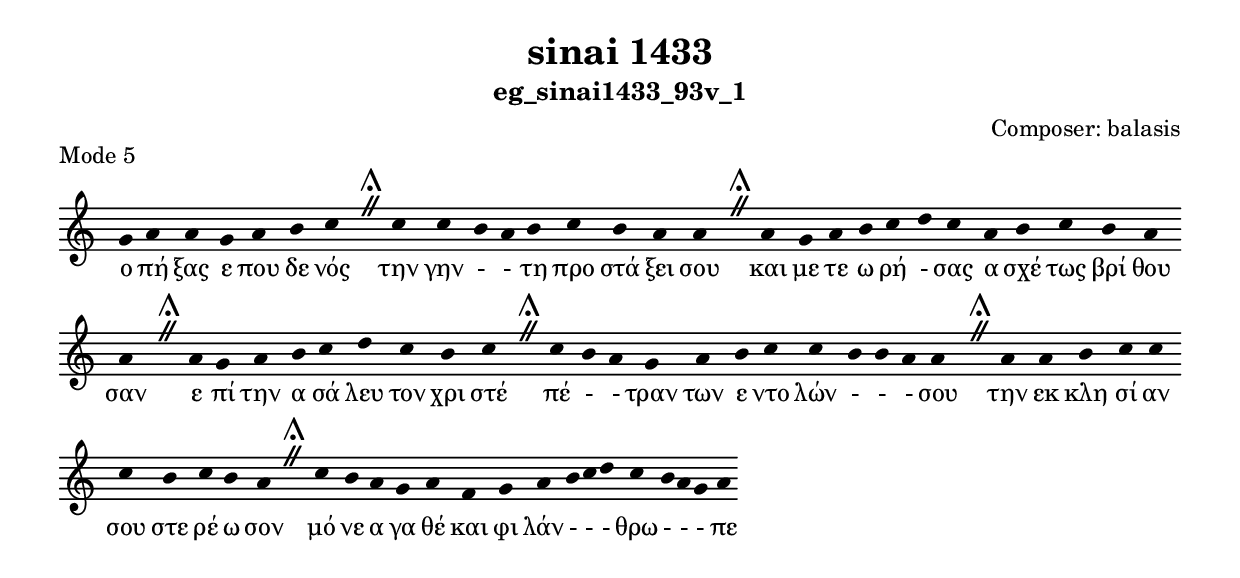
\include "gregorian.ly"

	\header {
 	  title = "sinai 1433"
	  subtitle = "eg_sinai1433_93v_1"
	  composer = "Composer: balasis"
	  piece = "Mode 5"
	}

	chant = {
	  g'4 a'4 a'4 g'4 a'4 b'4 c''4 \divisioMaior
 c''4 c''4 b'4 a'4 b'4 c''4 b'4 a'4 a'4 \divisioMaior
 a'4 g'4 a'4 b'4 c''4 d''4 c''4 a'4 b'4 c''4 b'4 a'4 a'4 \divisioMaior
 a'4 g'4 a'4 b'4 c''4 d''4 c''4 b'4 c''4 \divisioMaior
 c''4 b'4 a'4 g'4 a'4 b'4 c''4 c''4 b'4 b'4 a'4 a'4 \divisioMaior
 a'4 a'4 b'4 c''4 c''4 c''4 b'4 c''4 b'4 a'4 \divisioMaior
 c''4 b'4 a'4 g'4 a'4 f'4 g'4 a'4 b'4 c''4 d''4 c''4 b'4 a'4 g'4 a'4\finalis
	}

	verba = \lyricmode {ο πή ξας ε που δε νός 
την γην -  - τη προ στά ξει σου 
και με τε ω ρή - σας α σχέ τως βρί θου σαν 
ε πί την α σά λευ τον χρι στέ 
πέ -  - τραν των ε ντο λών -  -  - σου 
την εκ κλη σί αν σου στε ρέ ω σον 
μό νε α γα θέ και φι λάν -  -  - θρω -  -  - πε 
	}


	\score {
	  \new Staff <<
	  \new Voice = "melody" \chant
	  \new Lyrics = "one" \lyricsto melody \verba
	  >>
	  \layout {
	    \context {
	      \Staff
	      \remove "Time_signature_engraver"
	      \remove "Bar_engraver"
	    }
	    \context {
	      \Voice
	      \remove "Stem_engraver"
	    }
	  }
	}